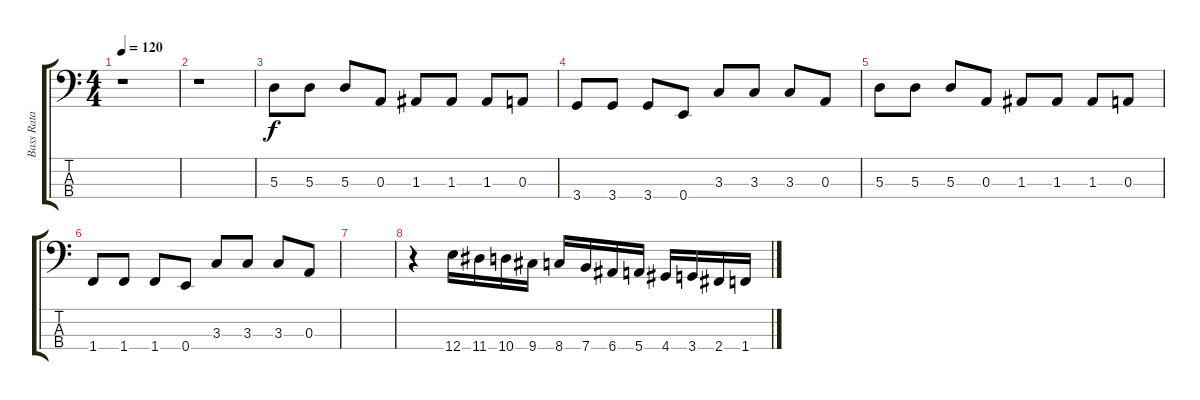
\track ("Bass Rata Punk" "Bass Rata ") {instrument electricbassfinger}
\staff {score tabs}
\tuning (G2 D2 A1 E1) {hide}
\ts (4 4)
\tempo 120
\clef f4
\ks c
r.1{dy f} |
r.1 |
5.3.8 5.3.8 5.3.8 0.3.8 1.3.8 1.3.8 1.3.8 0.3.8 |
3.4.8 3.4.8 3.4.8 0.4.8 3.3.8 3.3.8 3.3.8 0.3.8 |
5.3.8 5.3.8 5.3.8 0.3.8 1.3.8 1.3.8 1.3.8 0.3.8 |
1.4.8 1.4.8 1.4.8 0.4.8 3.3.8 3.3.8 3.3.8 0.3.8 |
|
r.4 12.4.16 11.4.16 10.4.16 9.4.16 8.4.16 7.4.16 6.4.16 5.4.16 4.4.16 3.4.16 2.4.16 1.4.16
